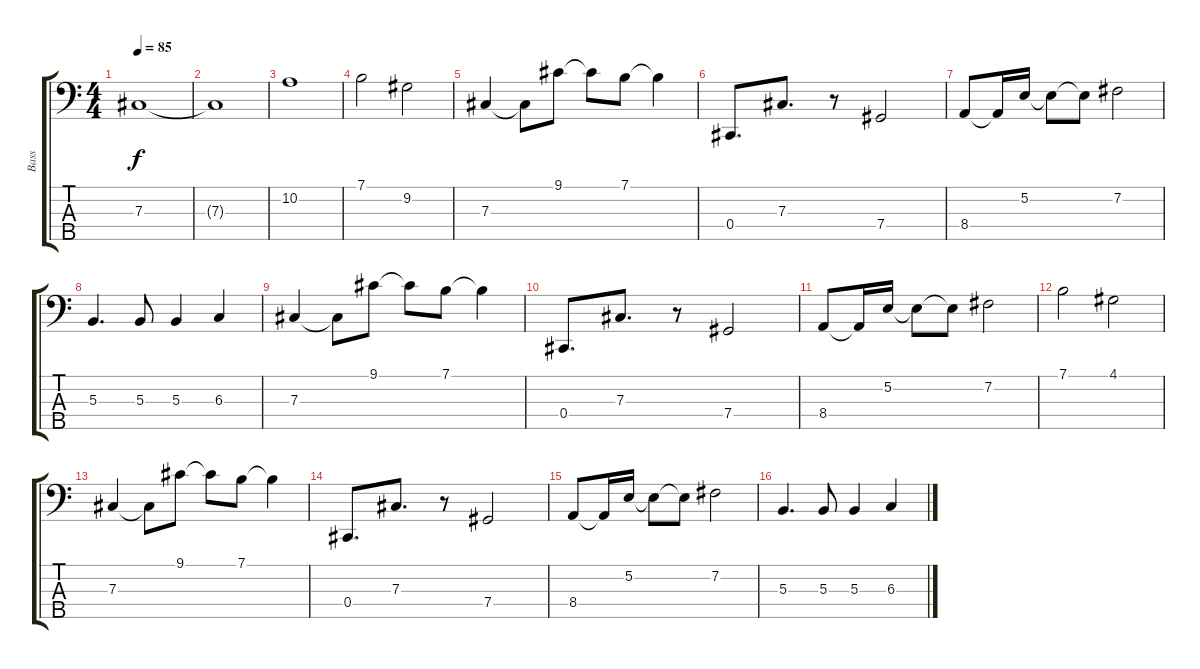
\track ("Bass" "Bass") {instrument electricbassfinger}
\staff {score tabs}
\tuning (E2 B1 Gb1 Db1 Ab0) {hide}
\ts (4 4)
\tempo 85
\clef f4
\ks c
7.3.1{dy f} |
7.3{t}.1 |
10.2.1 |
7.1.2 9.2.2 |
7.3.4 7.3{t}.8 9.1.8 9.1{t}.8 7.1.8 7.1{t}.4 |
0.4.8{d} 7.3.8{d} r.8 7.4.2 |
8.4.8 8.4{t}.16 5.2.16 5.2{t}.8 5.2{t}.8 7.2.2 |
5.3.4{d} 5.3.8 5.3.4 6.3.4 |
7.3.4 7.3{t}.8 9.1.8 9.1{t}.8 7.1.8 7.1{t}.4 |
0.4.8{d} 7.3.8{d} r.8 7.4.2 |
8.4.8 8.4{t}.16 5.2.16 5.2{t}.8 5.2{t}.8 7.2.2 |
7.1.2 4.1.2 |
7.3.4 7.3{t}.8 9.1.8 9.1{t}.8 7.1.8 7.1{t}.4 |
0.4.8{d} 7.3.8{d} r.8 7.4.2 |
8.4.8 8.4{t}.16 5.2.16 5.2{t}.8 5.2{t}.8 7.2.2 |
5.3.4{d} 5.3.8 5.3.4 6.3.4
